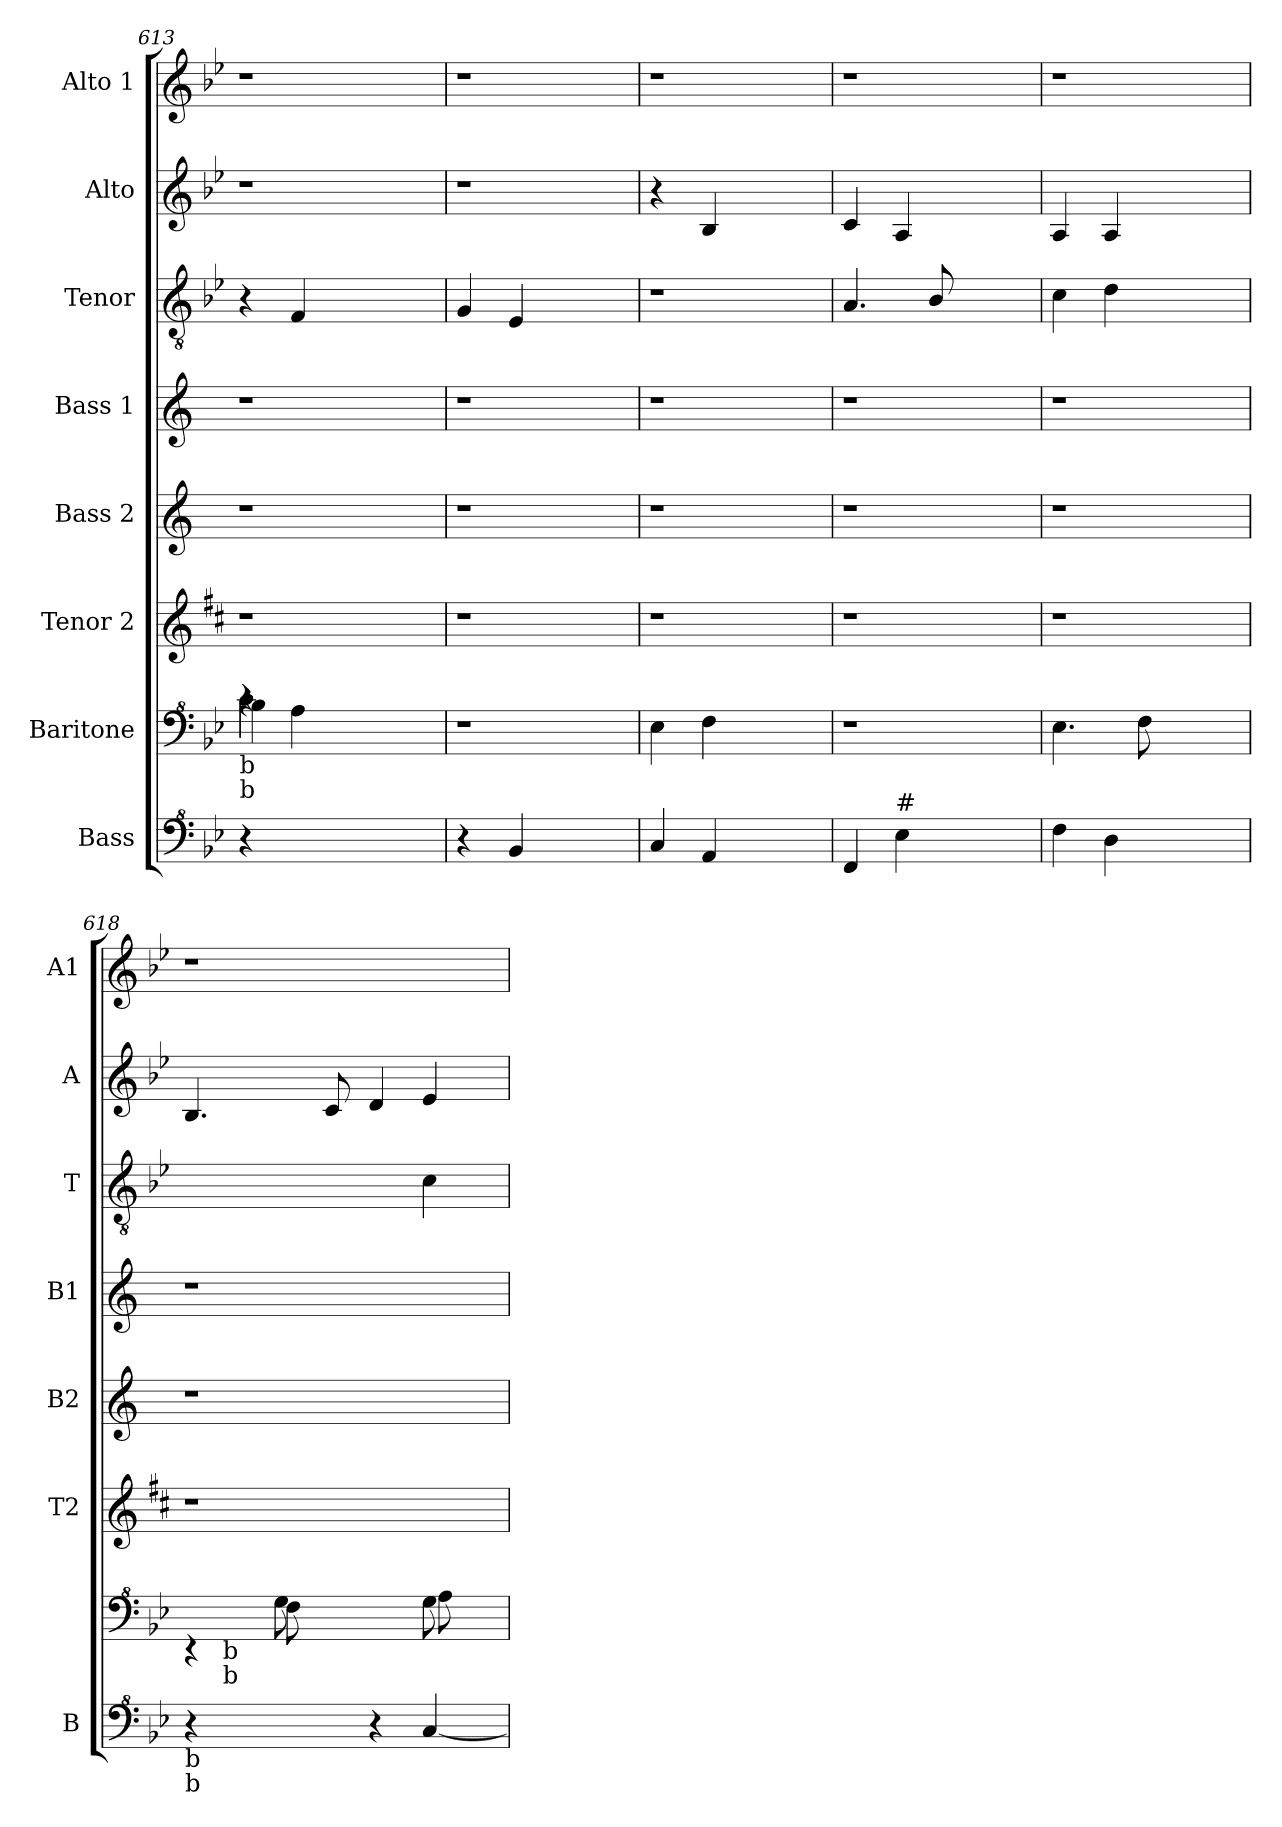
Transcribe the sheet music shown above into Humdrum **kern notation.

**kern	**kern	**kern	**kern	**kern	**kern	**kern	**kern
*part8	*part7	*part6	*part5	*part4	*part3	*part2	*part1
*staff8	*staff7	*staff6	*staff5	*staff4	*staff3	*staff2	*staff1
*I"Bass	*I"Baritone	*I"Tenor 2	*I"Bass 2	*I"Bass 1	*I"Tenor	*I"Alto	*I"Alto 1
*I'B	*	*I'T2	*I'B2	*I'B1	*I'T	*I'A	*I'A1
!!LO:LB:g=z
*clefF^4	*clefF^4	*clefG2	*clefG2	*clefG2	*clefGv2	*clefG2	*clefG2
*	*	*ITrd1c2	*	*	*ITrd1c2	*ITrd1c2	*ITrd1c2
*k[b-e-]	*k[b-e-]	*k[]	*k[]	*k[]	*k[b-e-a-d-]	*k[b-e-a-d-]	*k[b-e-a-d-]
*B-:	*B-:	*C:	*C:	*C:	*A-:	*A-:	*A-:
=613	=613	=613	=613	=613	=613	=613	=613
*	*^	*	*	*	*	*	*
*	*	*^	*	*	*	*	*	*
*	*	*	*^	*	*	*	*	*	*
!	!LO:TX:b:t=b	!	!	!	!	!	!	!	!	!
!	!LO:TX:b:t=b	!	!	!	!	!	!	!	!	!
4r	4rcc	4cc\	4b-\	4cc\	1r	1r	1r	4r	1r	1r
2.ryy	2ryy	2ryy	2ryy	4a\	.	.	.	4E-/	.	.
.	.	.	.	2ryy	.	.	.	2ryy	.	.
.	4ryy	4ryy	4ryy	.	.	.	.	.	.	.
*	*v	*v	*v	*v	*	*	*	*	*	*
=614	=614	=614	=614	=614	=614	=614	=614
4r	1r	1r	1r	1r	4F/	1r	1r
4B-/	.	.	.	.	4D-/	.	.
2ryy	.	.	.	.	2ryy	.	.
=615	=615	=615	=615	=615	=615	=615	=615
4c/	4e-\	1r	1r	1r	1r	4r	1r
4A/	4f\	.	.	.	.	4A-/	.
2ryy	2ryy	.	.	.	.	2ryy	.
=616	=616	=616	=616	=616	=616	=616	=616
4F/	1r	1r	1r	1r	4.G/	4B-/	1r
!LO:TX:a:t=#	!	!	!	!	!	!	!
4e-\	.	.	.	.	.	4G/	.
.	.	.	.	.	8A-/	.	.
2ryy	.	.	.	.	2ryy	2ryy	.
=617	=617	=617	=617	=617	=617	=617	=617
4f\	4.e-\	1r	1r	1r	4B-\	4G/	1r
4d\	.	.	.	.	4c\	4G/	.
.	8f\	.	.	.	.	.	.
2ryy	2ryy	.	.	.	2ryy	2ryy	.
!!LO:LB:g=z
=618	=618	=618	=618	=618	=618	=618	=618
*	*^	*	*	*	*	*	*
*	*	*^	*	*	*	*	*	*
*	*	*	*^	*	*	*	*	*	*
!LO:TX:b:t=b	!	!	!	!	!	!	!	!	!	!
!LO:TX:b:t=b	!	!	!	!	!	!	!	!	!	!
4r	16ryy	4rE	4ryy	4ryy	1r	1r	1r	2.ryy	4.A-/	1r
.	32ryy	.	.	.	.	.	.	.	.	.
!	!LO:TX:b:t=b	!	!	!	!	!	!	!	!	!
!	!LO:TX:b:t=b	!	!	!	!	!	!	!	!	!
.	32.ryy	.	.	.	.	.	.	.	.	.
.	8ryy	.	.	.	.	.	.	.	.	.
4ryy	.	16.ryy	8g\	8f\	.	.	.	.	.	.
.	2ryy	.	.	.	.	.	.	.	.	.
.	.	8ryy	.	.	.	.	.	.	.	.
.	.	.	4.ryy	4.ryy	.	.	.	.	8B-/	.
.	.	2ryy	.	.	.	.	.	.	.	.
4r	.	.	.	.	.	.	.	.	4c/	.
[<4c/	.	.	8g\	8a\	.	.	.	4B-\	4d-/	.
.	8...ryy	.	.	.	.	.	.	.	.	.
.	.	.	8ryy	8ryy	.	.	.	.	.	.
.	.	32ryy	.	.	.	.	.	.	.	.
*	*v	*v	*v	*v	*	*	*	*	*	*
=	=	=	=	=	=	=	=
*-	*-	*-	*-	*-	*-	*-	*-
